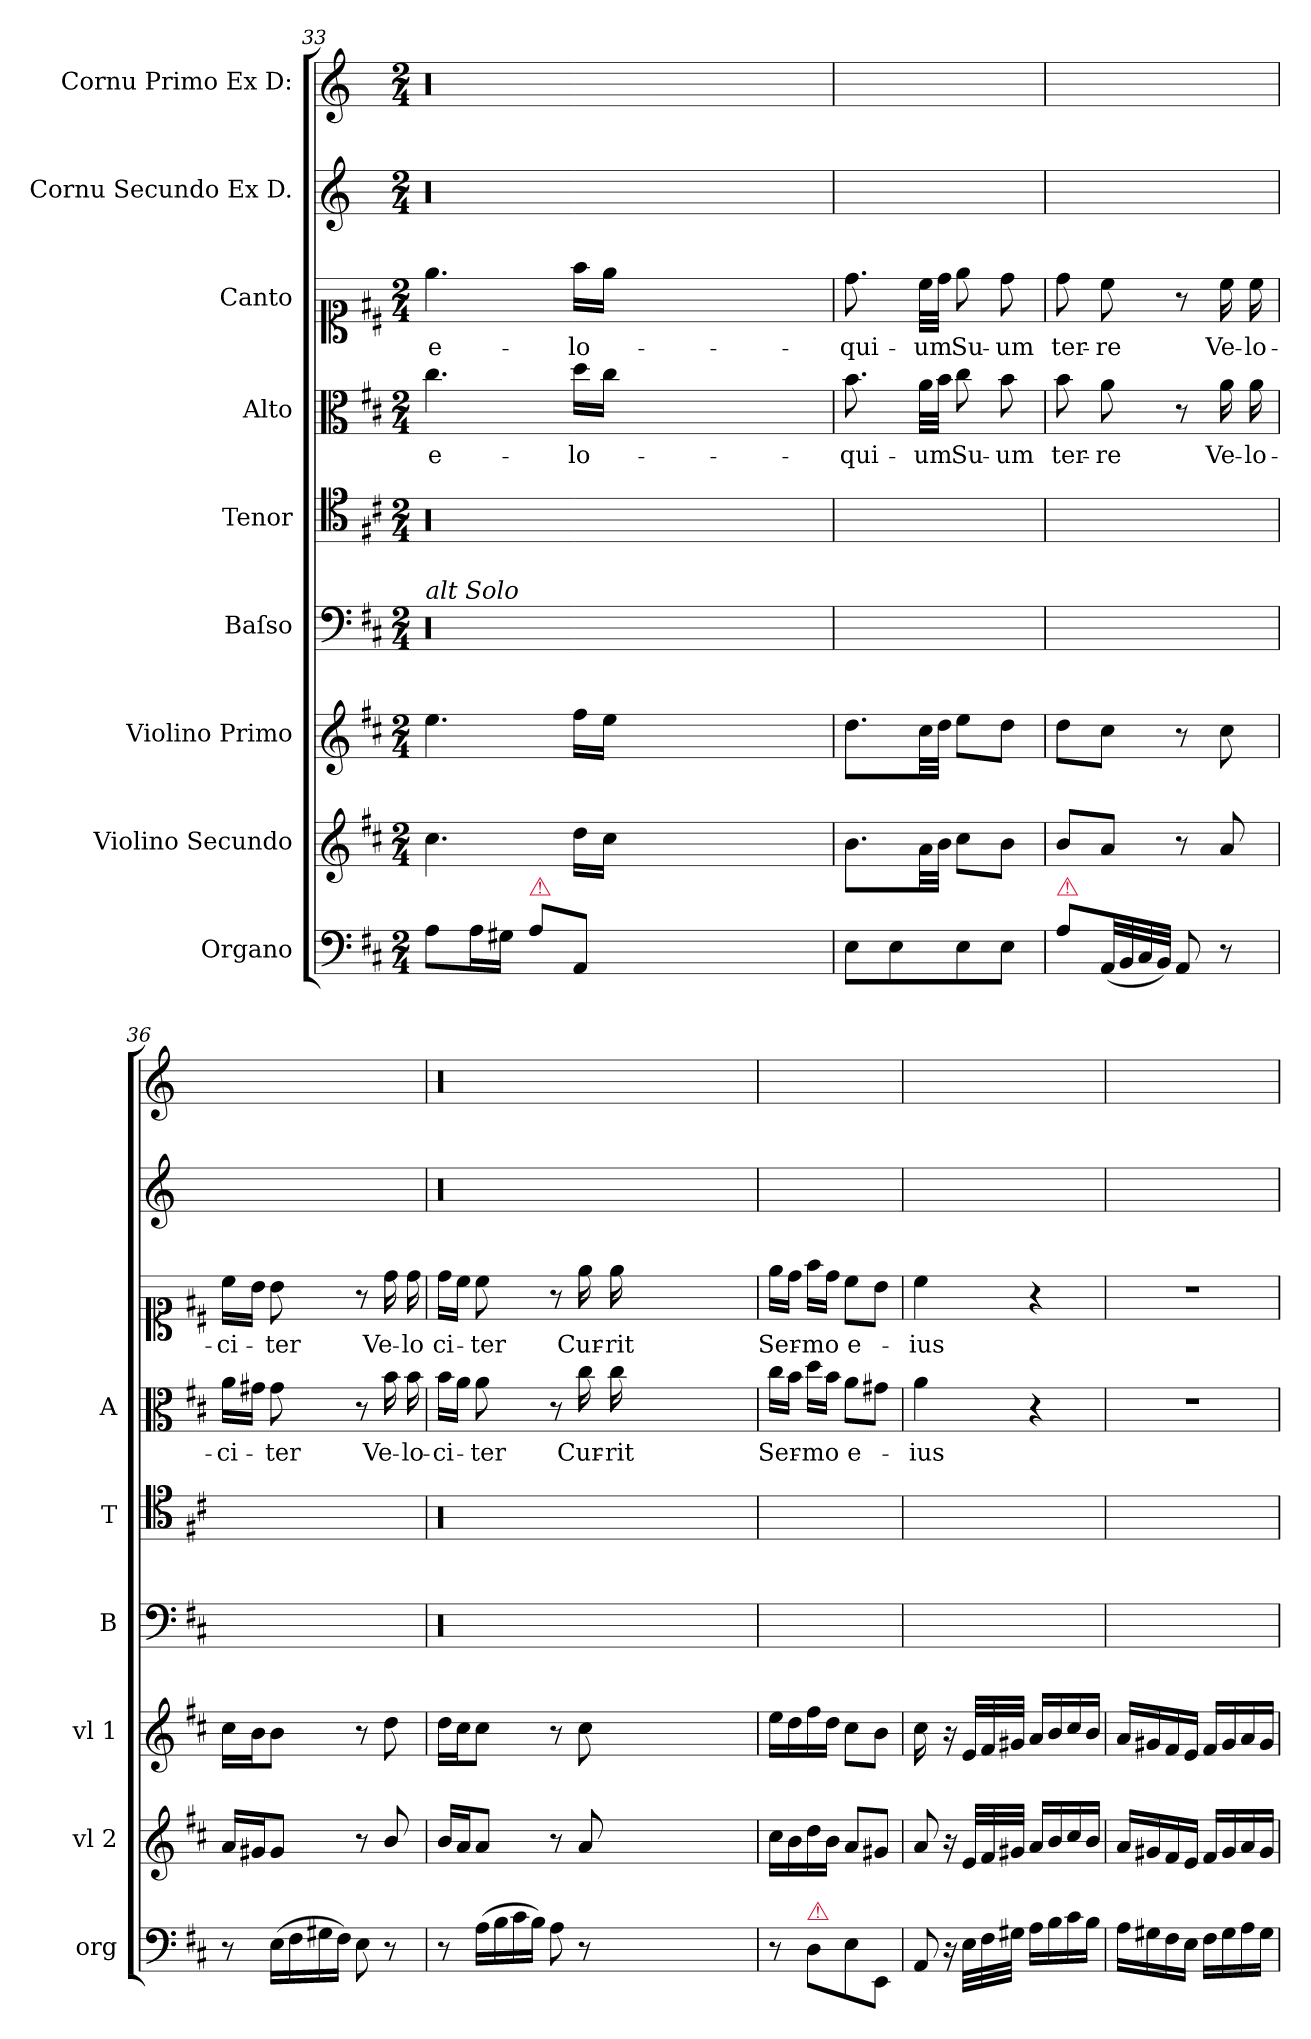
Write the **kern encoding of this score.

**kern	**dynam	**kern	**dynam	**kern	**dynam	**kern	**kern	**kern	**text	**kern	**text	**kern	**kern
*part9	*part9	*part8	*part8	*part7	*part7	*part6	*part5	*part4	*part4	*part3	*part3	*part2	*part1
*staff9	*staff9	*staff8	*staff8	*staff7	*staff7	*staff6	*staff5	*staff4	*staff4	*staff3	*staff3	*staff2	*staff1
*I"Organo	*	*I"Violino Secundo	*	*I"Violino Primo	*	*I"Baſso	*I"Tenor	*I"Alto	*	*I"Canto	*	*I"Cornu Secundo Ex D.	*I"Cornu Primo Ex D:
*I'org	*	*I'vl 2	*	*I'vl 1	*	*I'B	*I'T	*I'A	*	*	*	*	*
*clefF4	*	*clefG2	*	*clefG2	*	*clefF4	*clefC4	*clefC3	*	*clefC1	*	*clefG2	*clefG2
*	*	*	*	*	*	*	*	*	*	*	*	*ITrd6c10	*ITrd6c10
*k[f#c#]	*	*k[f#c#]	*	*k[f#c#]	*	*k[f#c#]	*k[f#c#]	*k[f#c#]	*	*k[f#c#]	*	*k[f#c#]	*k[f#c#]
*D:	*	*D:	*	*D:	*	*D:	*D:	*D:	*	*D:	*	*D:	*D:
*M2/4	*	*M2/4	*	*M2/4	*	*M2/4	*M2/4	*M2/4	*	*M2/4	*	*M2/4	*M2/4
=33	=33	=33	=33	=33	=33	=33	=33	=33	=33	=33	=33	=33	=33
!	!	!	!	!	!	!LO:TX:a:i:t=alt Solo	!	!	!	!	!	!	!
!	!	!	!	!	!	!LO:N:vis=00	!LO:N:vis=00	!	!	!	!	!LO:N:vis=00	!LO:N:vis=00
8A\L	.	4.cc#\	.	4.ee\	.	0r	0r	4.cc#\	e-	4.ee\	e-	0r	0r
16A\L	.	.	.	.	.	.	.	.	.	.	.	.	.
16G#X\JJ	.	.	.	.	.	.	.	.	.	.	.	.	.
!LO:TX:a:color=crimson:t=⚠	!	!	!	!	!	!	!	!	!	!	!	!	!
8A\L	.	.	.	.	.	.	.	.	.	.	.	.	.
8AA/J	.	16dd\LL	.	16ff#\LL	.	.	.	16dd\LL	-lo-	16ff#\LL	-lo-	.	.
.	.	16cc#\JJ	.	16ee\JJ	.	.	.	16cc#\JJ	.	16ee\JJ	.	.	.
1.ryy	.	1.ryy	.	1.ryy	.	.	.	1.ryy	.	1.ryy	.	.	.
=34	=34	=34	=34	=34	=34	=34	=34	=34	=34	=34	=34	=34	=34
8E\L	.	8.b\L	.	8.dd\L	.	2ryy	2ryy	8.b\	-qui-	8.dd\	-qui-	2ryy	2ryy
8E\	.	.	.	.	.	.	.	.	.	.	.	.	.
.	.	32a\LL	.	32cc#\LL	.	.	.	32a\LLL	-um	32cc#\LLL	-um	.	.
.	.	32b\JJJ	.	32dd\JJJ	.	.	.	32b\JJJ	.	32dd\JJJ	.	.	.
8E\	.	8cc#\L	.	8ee\L	.	.	.	8cc#\	Su-	8ee\	Su-	.	.
8E\J	.	8b\J	.	8dd\J	.	.	.	8b\	-um	8dd\	-um	.	.
=35	=35	=35	=35	=35	=35	=35	=35	=35	=35	=35	=35	=35	=35
!LO:TX:a:color=crimson:t=⚠	!	!	!	!	!	!	!	!	!	!	!	!	!
8A\L	.	8b/L	.	8dd\L	.	2ryy	2ryy	8b\	ter-	8dd\	ter-	2ryy	2ryy
(32AA/LL	.	8a/J	.	8cc#\J	.	.	.	8a\	-re	8cc#\	-re	.	.
32BB/	.	.	.	.	.	.	.	.	.	.	.	.	.
32C#/	.	.	.	.	.	.	.	.	.	.	.	.	.
32BB/JJJ)	.	.	.	.	.	.	.	.	.	.	.	.	.
8AA/	.	8r	.	8r	.	.	.	8r	.	8r	.	.	.
8r	.	8a/	.	8cc#\	.	.	.	16a\	Ve-	16cc#\	Ve-	.	.
.	.	.	.	.	.	.	.	16a\	-lo-	16cc#\	-lo-	.	.
=36	=36	=36	=36	=36	=36	=36	=36	=36	=36	=36	=36	=36	=36
8r	.	16a/LL	.	16cc#\LL	.	2ryy	2ryy	16a\LL	-ci-	16cc#\LL	-ci-	2ryy	2ryy
.	.	16g#X/J	.	16b\J	.	.	.	16g#X\JJ	.	16b\JJ	.	.	.
!LO:N:vis=16	!	!	!	!	!	!	!	!	!	!	!	!	!
(32E\LL	.	8g#/J	.	8b\J	.	.	.	8g#\	ter	8b\	ter	.	.
!LO:N:vis=16	!	!	!	!	!	!	!	!	!	!	!	!	!
32F#\	.	.	.	.	.	.	.	.	.	.	.	.	.
!LO:N:vis=16	!	!	!	!	!	!	!	!	!	!	!	!	!
32G#X\	.	.	.	.	.	.	.	.	.	.	.	.	.
!LO:N:vis=16	!	!	!	!	!	!	!	!	!	!	!	!	!
32F#\JJ)	.	.	.	.	.	.	.	.	.	.	.	.	.
8E\	.	8r	.	8r	.	.	.	8r	.	8r	.	.	.
8r	.	8b/	.	8dd\	.	.	.	16b\	Ve-	16dd\	Ve-	.	.
.	.	.	.	.	.	.	.	16b\	-lo-	16dd\	-lo	.	.
=37	=37	=37	=37	=37	=37	=37	=37	=37	=37	=37	=37	=37	=37
!	!	!	!	!	!	!LO:N:vis=00	!LO:N:vis=00	!	!	!	!	!LO:N:vis=00	!LO:N:vis=00
8r	.	16b/LL	.	16dd\LL	.	0r	0r	16b\LL	-ci-	16dd\LL	ci-	0r	0r
.	.	16a/J	.	16cc#\J	.	.	.	16a\JJ	.	16cc#\JJ	.	.	.
!LO:N:vis=16	!	!	!	!	!	!	!	!	!	!	!	!	!
(32A\LL	.	8a/J	.	8cc#\J	.	.	.	8a\	-ter	8cc#\	-ter	.	.
!LO:N:vis=16	!	!	!	!	!	!	!	!	!	!	!	!	!
32B\	.	.	.	.	.	.	.	.	.	.	.	.	.
!LO:N:vis=16	!	!	!	!	!	!	!	!	!	!	!	!	!
32c#\	.	.	.	.	.	.	.	.	.	.	.	.	.
!LO:N:vis=16	!	!	!	!	!	!	!	!	!	!	!	!	!
32B\JJ)	.	.	.	.	.	.	.	.	.	.	.	.	.
8A\	.	8r	.	8r	.	.	.	8r	.	8r	.	.	.
8r	.	8a/	.	8cc#\	.	.	.	16cc#\	Cur-	16ee\	Cur-	.	.
.	.	.	.	.	.	.	.	16cc#\	-rit	16ee\	-rit	.	.
1.ryy	.	1.ryy	.	1.ryy	.	.	.	1.ryy	.	1.ryy	.	.	.
=38	=38	=38	=38	=38	=38	=38	=38	=38	=38	=38	=38	=38	=38
8r	.	16cc#\LL	.	16ee\LL	.	2ryy	2ryy	16cc#\LL	Ser-	16ee\LL	Ser-	2ryy	2ryy
.	.	16b\	.	16dd\	.	.	.	16b\JJ	.	16dd\JJ	.	.	.
!LO:TX:a:color=crimson:t=⚠	!	!	!	!	!	!	!	!	!	!	!	!	!
8D\L	.	16dd\	.	16ff#\	.	.	.	16dd\LL	-mo	16ff#\LL	-mo	.	.
.	.	16b\JJ	.	16dd\JJ	.	.	.	16b\JJ	.	16dd\JJ	.	.	.
8E\	.	8a/L	.	8cc#\L	.	.	.	8a\L	-e-	8cc#\L	-e-	.	.
8EE/J	.	8g#X/J	.	8b\J	.	.	.	8g#X\J	.	8b\J	.	.	.
=39	=39	=39	=39	=39	=39	=39	=39	=39	=39	=39	=39	=39	=39
!	!LO:DY:a	!	!	!LO:N:vis=16	!	!	!	!	!	!	!	!	!
8AA/	for	8a/	.	8cc#\	.	2ryy	2ryy	4a\	-ius	4cc#\	-ius	2ryy	2ryy
16r	.	16r	.	16r	.	.	.	.	.	.	.	.	.
*Xtuplet	*	*Xtuplet	*	*Xtuplet	*	*	*	*	*	*	*	*	*
!	!	!	!LO:DY:a	!	!LO:DY:a:rj	!	!	!	!	!	!	!	!
48E\LLL	.	48e/LLL	for	48e/LLL	for.	.	.	.	.	.	.	.	.
48F#\	.	48f#/	.	48f#/	.	.	.	.	.	.	.	.	.
48G#X\JJJ	.	48g#X/JJJ	.	48g#XJJJ	.	.	.	.	.	.	.	.	.
16A\LL	.	16a/LL	.	16a/LL	.	.	.	4r	.	4r	.	.	.
16B\	.	16b/	.	16b/	.	.	.	.	.	.	.	.	.
16c#\	.	16cc#/	.	16cc#/	.	.	.	.	.	.	.	.	.
16B\JJ	.	16b/JJ	.	16b/JJ	.	.	.	.	.	.	.	.	.
=40	=40	=40	=40	=40	=40	=40	=40	=40	=40	=40	=40	=40	=40
!	!	!	!	!	!	!	!	!LO:N:vis=0	!	!LO:N:vis=0	!	!	!
16A\LL	.	16a/LL	.	16a/LL	.	2ryy	2ryy	2r	.	2r	.	2ryy	2ryy
16G#X\	.	16g#X/	.	16g#X/	.	.	.	.	.	.	.	.	.
16F#\	.	16f#/	.	16f#/	.	.	.	.	.	.	.	.	.
16E\JJ	.	16e/JJ	.	16e/JJ	.	.	.	.	.	.	.	.	.
16F#\LL	.	16f#/LL	.	16f#/LL	.	.	.	.	.	.	.	.	.
16G#\	.	16g#/	.	16g#/	.	.	.	.	.	.	.	.	.
16A\	.	16a/	.	16a/	.	.	.	.	.	.	.	.	.
16G#\JJ	.	16g#/JJ	.	16g#/JJ	.	.	.	.	.	.	.	.	.
=	=	=	=	=	=	=	=	=	=	=	=	=	=
*-	*-	*-	*-	*-	*-	*-	*-	*-	*-	*-	*-	*-	*-
